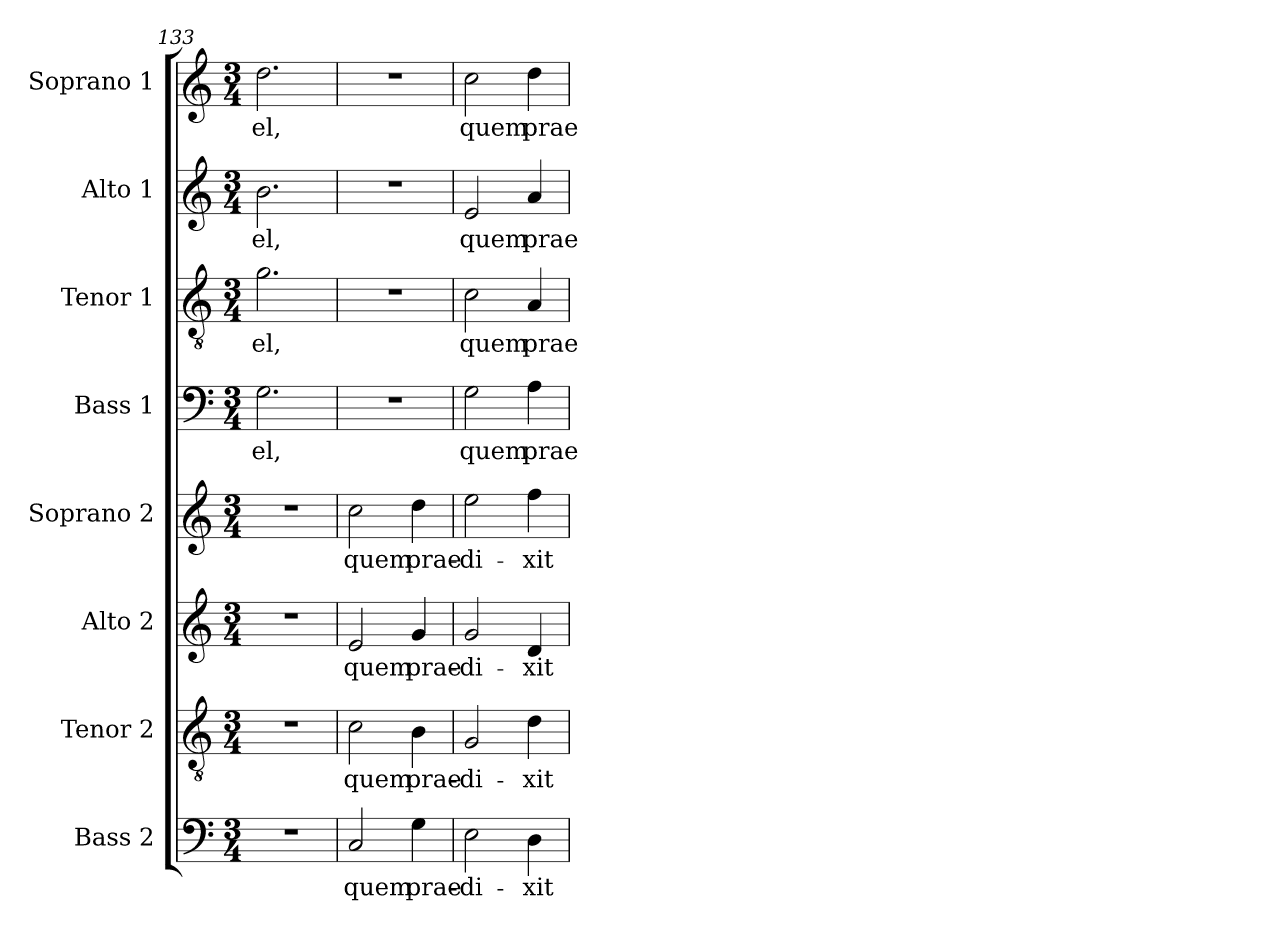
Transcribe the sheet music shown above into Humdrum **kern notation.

**kern	**text	**kern	**text	**kern	**text	**kern	**text	**kern	**text	**kern	**text	**kern	**text	**kern	**text
*part8	*part8	*part7	*part7	*part6	*part6	*part5	*part5	*part4	*part4	*part3	*part3	*part2	*part2	*part1	*part1
*staff8	*staff8	*staff7	*staff7	*staff6	*staff6	*staff5	*staff5	*staff4	*staff4	*staff3	*staff3	*staff2	*staff2	*staff1	*staff1
*I"Bass 2	*	*I"Tenor 2	*	*I"Alto 2	*	*I"Soprano 2	*	*I"Bass 1	*	*I"Tenor 1	*	*I"Alto 1	*	*I"Soprano 1	*
*I'B2	*	*I'T2	*	*I'A2	*	*I'S2	*	*I'B1	*	*I'T1	*	*I'A1	*	*I'S1	*
*clefF4	*	*clefGv2	*	*clefG2	*	*clefG2	*	*clefF4	*	*clefGv2	*	*clefG2	*	*clefG2	*
*	*	*ITrd7c12	*	*	*	*	*	*	*	*ITrd7c12	*	*	*	*	*
*k[]	*	*k[]	*	*k[]	*	*k[]	*	*k[]	*	*k[]	*	*k[]	*	*k[]	*
*C:	*	*C:	*	*C:	*	*C:	*	*C:	*	*C:	*	*C:	*	*C:	*
*M3/4	*	*M3/4	*	*M3/4	*	*M3/4	*	*M3/4	*	*M3/4	*	*M3/4	*	*M3/4	*
=133	=133	=133	=133	=133	=133	=133	=133	=133	=133	=133	=133	=133	=133	=133	=133
!LO:N:vis=1	!	!LO:N:vis=1	!	!LO:N:vis=1	!	!LO:N:vis=1	!	!	!	!	!	!	!	!	!
!	!	!	!	!	!	!	!	!	!LO:LY:b:color=#000000	!	!	!	!	!	!
!	!	!	!	!	!	!	!	!	!	!	!LO:LY:b:color=#000000	!	!	!	!
!	!	!	!	!	!	!	!	!	!	!	!	!	!LO:LY:b:color=#000000	!	!
!	!	!	!	!	!	!	!	!	!	!	!	!	!	!	!LO:LY:b:color=#000000
2.r	.	2.r	.	2.r	.	2.r	.	2.Gi\	-el,	2.Gi\	-el,	2.bi\	-el,	2.ddi\	-el,
=134	=134	=134	=134	=134	=134	=134	=134	=134	=134	=134	=134	=134	=134	=134	=134
!	!LO:LY:b:color=#000000	!	!	!	!	!	!	!	!	!	!	!	!	!	!
!	!	!	!LO:LY:b:color=#000000	!	!	!	!	!	!	!	!	!	!	!	!
!	!	!	!	!	!LO:LY:b:color=#000000	!	!	!	!	!	!	!	!	!	!
!	!	!	!	!	!	!	!LO:LY:b:color=#000000	!LO:N:vis=1	!	!LO:N:vis=1	!	!LO:N:vis=1	!	!LO:N:vis=1	!
2Ci/	quem	2Ci\	quem	2ei/	quem	2cci\	quem	2.r	.	2.r	.	2.r	.	2.r	.
!	!LO:LY:b:color=#000000	!	!	!	!	!	!	!	!	!	!	!	!	!	!
!	!	!	!LO:LY:b:color=#000000	!	!	!	!	!	!	!	!	!	!	!	!
!	!	!	!	!	!LO:LY:b:color=#000000	!	!	!	!	!	!	!	!	!	!
!	!	!	!	!	!	!	!LO:LY:b:color=#000000	!	!	!	!	!	!	!	!
4Gi\	prae-	4BBi\	prae-	4gi/	prae-	4ddi\	prae-	.	.	.	.	.	.	.	.
=135	=135	=135	=135	=135	=135	=135	=135	=135	=135	=135	=135	=135	=135	=135	=135
!	!LO:LY:b:color=#000000	!	!	!	!	!	!	!	!	!	!	!	!	!	!
!	!	!	!LO:LY:b:color=#000000	!	!	!	!	!	!	!	!	!	!	!	!
!	!	!	!	!	!LO:LY:b:color=#000000	!	!	!	!	!	!	!	!	!	!
!	!	!	!	!	!	!	!LO:LY:b:color=#000000	!	!	!	!	!	!	!	!
!	!	!	!	!	!	!	!	!	!LO:LY:b:color=#000000	!	!	!	!	!	!
!	!	!	!	!	!	!	!	!	!	!	!LO:LY:b:color=#000000	!	!	!	!
!	!	!	!	!	!	!	!	!	!	!	!	!	!LO:LY:b:color=#000000	!	!
!	!	!	!	!	!	!	!	!	!	!	!	!	!	!	!LO:LY:b:color=#000000
2Ei\	-di-	2GGi/	-di-	2gi/	-di-	2eei\	-di-	2Gi\	quem	2Ci\	quem	2ei/	quem	2cci\	quem
!	!LO:LY:b:color=#000000	!	!	!	!	!	!	!	!	!	!	!	!	!	!
!	!	!	!LO:LY:b:color=#000000	!	!	!	!	!	!	!	!	!	!	!	!
!	!	!	!	!	!LO:LY:b:color=#000000	!	!	!	!	!	!	!	!	!	!
!	!	!	!	!	!	!	!LO:LY:b:color=#000000	!	!	!	!	!	!	!	!
!	!	!	!	!	!	!	!	!	!LO:LY:b:color=#000000	!	!	!	!	!	!
!	!	!	!	!	!	!	!	!	!	!	!LO:LY:b:color=#000000	!	!	!	!
!	!	!	!	!	!	!	!	!	!	!	!	!	!LO:LY:b:color=#000000	!	!
!	!	!	!	!	!	!	!	!	!	!	!	!	!	!	!LO:LY:b:color=#000000
4Di\	-xit	4Di\	-xit	4di/	-xit	4ffi\	-xit	4Ai\	prae-	4AAi/	prae-	4ai/	prae-	4ddi\	prae-
=	=	=	=	=	=	=	=	=	=	=	=	=	=	=	=
*-	*-	*-	*-	*-	*-	*-	*-	*-	*-	*-	*-	*-	*-	*-	*-
